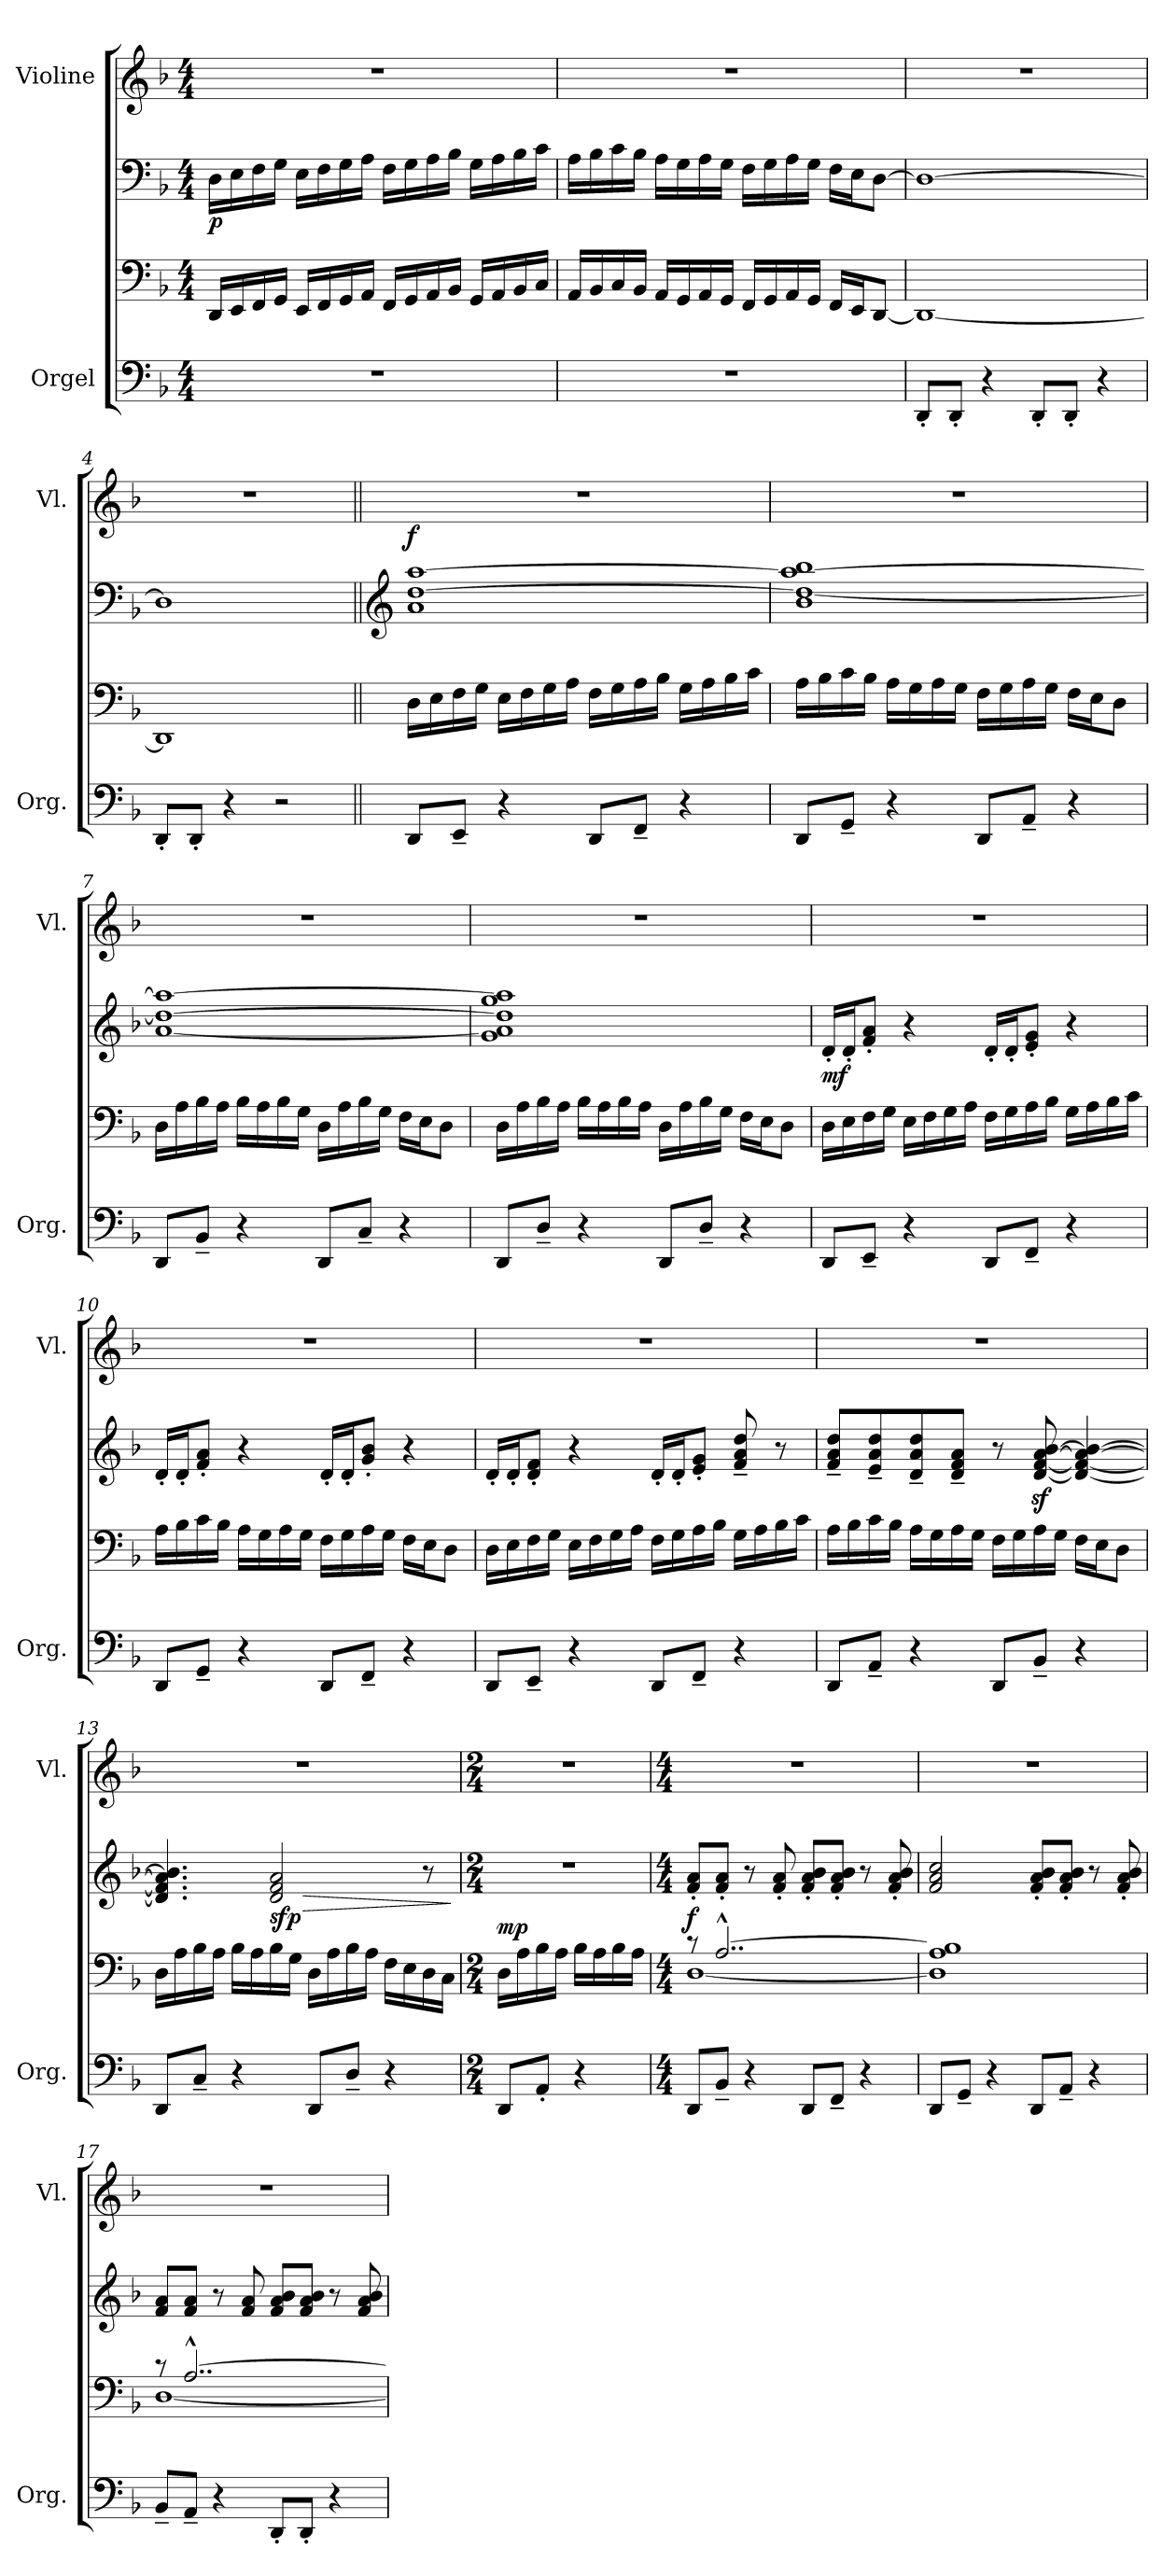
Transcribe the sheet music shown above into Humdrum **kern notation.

**kern	**kern	**kern	**dynam	**kern	**dynam
*part2	*part2	*part2	*part2	*part1	*part1
*staff4	*staff3	*staff2	*staff2/3/4	*staff1	*staff1
*I"Orgel	*	*	*	*I"Violine	*
*I'Org.	*	*	*	*I'Vl.	*
*clefF4	*clefF4	*clefF4	*	*clefG2	*
*k[b-]	*k[b-]	*k[b-]	*	*k[b-]	*
*M4/4	*M4/4	*M4/4	*	*M4/4	*
*MM94	*MM94	*MM94	*	*MM94	*
=1	=1	=1	=1	=1	=1
!	!	!	!LO:DY:b	!	!
1r	16DD/LL	16D\LL	p	1r	.
.	16EE/	16E\	.	.	.
.	16FF/	16F\	.	.	.
.	16GG/JJ	16G\JJ	.	.	.
.	16EE/LL	16E\LL	.	.	.
.	16FF/	16F\	.	.	.
.	16GG/	16G\	.	.	.
.	16AA/JJ	16A\JJ	.	.	.
.	16FF/LL	16F\LL	.	.	.
.	16GG/	16G\	.	.	.
.	16AA/	16A\	.	.	.
.	16BB-/JJ	16B-\JJ	.	.	.
.	16GG/LL	16G\LL	.	.	.
.	16AA/	16A\	.	.	.
.	16BB-/	16B-\	.	.	.
.	16C/JJ	16c\JJ	.	.	.
=2	=2	=2	=2	=2	=2
1r	16AA/LL	16A\LL	.	1r	.
.	16BB-/	16B-\	.	.	.
.	16C/	16c\	.	.	.
.	16BB-/JJ	16B-\JJ	.	.	.
.	16AA/LL	16A\LL	.	.	.
.	16GG/	16G\	.	.	.
.	16AA/	16A\	.	.	.
.	16GG/JJ	16G\JJ	.	.	.
.	16FF/LL	16F\LL	.	.	.
.	16GG/	16G\	.	.	.
.	16AA/	16A\	.	.	.
.	16GG/JJ	16G\JJ	.	.	.
.	16FF/LL	16F\LL	.	.	.
.	16EE/J	16E\J	.	.	.
.	[8DD/J	[8D\J	.	.	.
=3	=3	=3	=3	=3	=3
8DD'/L	1DD_	1D_	.	1r	.
8DD'/J	.	.	.	.	.
4r	.	.	.	.	.
8DD'/L	.	.	.	.	.
8DD'/J	.	.	.	.	.
4r	.	.	.	.	.
!!LO:LB:g=z
=4	=4	=4	=4	=4	=4
8DD'/L	1DD]	1D]	.	1r	.
8DD'/J	.	.	.	.	.
4r	.	.	.	.	.
2r	.	.	.	.	.
=5||	=5||	=5||	=5||	=5||	=5||
*	*	*clefG2	*	*	*
!	!	!	!	!	!LO:DY:b
8DD/L	16D\LL	1a [1dd [1aa	.	1r	f
.	16E\	.	.	.	.
8EE~/J	16F\	.	.	.	.
.	16G\JJ	.	.	.	.
4r	16E\LL	.	.	.	.
.	16F\	.	.	.	.
.	16G\	.	.	.	.
.	16A\JJ	.	.	.	.
8DD/L	16F\LL	.	.	.	.
.	16G\	.	.	.	.
8FF~/J	16A\	.	.	.	.
.	16B-\JJ	.	.	.	.
4r	16G\LL	.	.	.	.
.	16A\	.	.	.	.
.	16B-\	.	.	.	.
.	16c\JJ	.	.	.	.
=6	=6	=6	=6	=6	=6
8DD/L	16A\LL	1b- 1dd_ 1aa_ 1bb-	.	1r	.
.	16B-\	.	.	.	.
8GG~/J	16c\	.	.	.	.
.	16B-\JJ	.	.	.	.
4r	16A\LL	.	.	.	.
.	16G\	.	.	.	.
.	16A\	.	.	.	.
.	16G\JJ	.	.	.	.
8DD/L	16F\LL	.	.	.	.
.	16G\	.	.	.	.
8AA~/J	16A\	.	.	.	.
.	16G\JJ	.	.	.	.
4r	16F\LL	.	.	.	.
.	16E\J	.	.	.	.
.	8D\J	.	.	.	.
!!LO:LB:g=z
=7	=7	=7	=7	=7	=7
8DD/L	16D\LL	[1a 1dd_ 1aa_	.	1r	.
.	16A\	.	.	.	.
8BB-~/J	16B-\	.	.	.	.
.	16A\JJ	.	.	.	.
4r	16B-\LL	.	.	.	.
.	16A\	.	.	.	.
.	16B-\	.	.	.	.
.	16G\JJ	.	.	.	.
8DD/L	16D\LL	.	.	.	.
.	16A\	.	.	.	.
8C~/J	16B-\	.	.	.	.
.	16G\JJ	.	.	.	.
4r	16F\LL	.	.	.	.
.	16E\J	.	.	.	.
.	8D\J	.	.	.	.
=8	=8	=8	=8	=8	=8
8DD/L	16D\LL	1g 1a] 1dd] 1gg 1aa]	.	1r	.
.	16A\	.	.	.	.
8D~/J	16B-\	.	.	.	.
.	16A\JJ	.	.	.	.
4r	16B-\LL	.	.	.	.
.	16A\	.	.	.	.
.	16B-\	.	.	.	.
.	16A\JJ	.	.	.	.
8DD/L	16D\LL	.	.	.	.
.	16A\	.	.	.	.
8D~/J	16B-\	.	.	.	.
.	16G\JJ	.	.	.	.
4r	16F\LL	.	.	.	.
.	16E\J	.	.	.	.
.	8D\J	.	.	.	.
!!LO:PB:g=z
=9	=9	=9	=9	=9	=9
!	!	!	!LO:DY:b	!	!
8DD/L	16D\LL	16d'/LL	mf	1r	.
.	16E\	16d'/J	.	.	.
8EE~/J	16F\	8f/' 8a/'J	.	.	.
.	16G\JJ	.	.	.	.
4r	16E\LL	4r	.	.	.
.	16F\	.	.	.	.
.	16G\	.	.	.	.
.	16A\JJ	.	.	.	.
8DD/L	16F\LL	16d'/LL	.	.	.
.	16G\	16d'/J	.	.	.
8FF~/J	16A\	8e/' 8g/'J	.	.	.
.	16B-\JJ	.	.	.	.
4r	16G\LL	4r	.	.	.
.	16A\	.	.	.	.
.	16B-\	.	.	.	.
.	16c\JJ	.	.	.	.
=10	=10	=10	=10	=10	=10
8DD/L	16A\LL	16d'/LL	.	1r	.
.	16B-\	16d'/J	.	.	.
8GG~/J	16c\	8f/' 8a/'J	.	.	.
.	16B-\JJ	.	.	.	.
4r	16A\LL	4r	.	.	.
.	16G\	.	.	.	.
.	16A\	.	.	.	.
.	16G\JJ	.	.	.	.
8DD/L	16F\LL	16d'/LL	.	.	.
.	16G\	16d'/J	.	.	.
8FF~/J	16A\	8g/' 8b-/'J	.	.	.
.	16G\JJ	.	.	.	.
4r	16F\LL	4r	.	.	.
.	16E\J	.	.	.	.
.	8D\J	.	.	.	.
!!LO:LB:g=z
=11	=11	=11	=11	=11	=11
8DD/L	16D\LL	16d'/LL	.	1r	.
.	16E\	16d'/J	.	.	.
8EE~/J	16F\	8d/' 8f/'J	.	.	.
.	16G\JJ	.	.	.	.
4r	16E\LL	4r	.	.	.
.	16F\	.	.	.	.
.	16G\	.	.	.	.
.	16A\JJ	.	.	.	.
8DD/L	16F\LL	16d'/LL	.	.	.
.	16G\	16d'/J	.	.	.
8FF~/J	16A\	8e/' 8g/'J	.	.	.
.	16B-\JJ	.	.	.	.
4r	16G\LL	8f/~ 8a/~ 8dd/~	.	.	.
.	16A\	.	.	.	.
.	16B-\	8r	.	.	.
.	16c\JJ	.	.	.	.
=12	=12	=12	=12	=12	=12
8DD/L	16A\LL	8f/~ 8a/~ 8dd/~L	.	1r	.
.	16B-\	.	.	.	.
8AA~/J	16c\	8e/~ 8a/~ 8dd/~	.	.	.
.	16B-\JJ	.	.	.	.
4r	16A\LL	8d/~ 8a/~ 8dd/~	.	.	.
.	16G\	.	.	.	.
.	16A\	8d/~ 8f/~ 8a/~J	.	.	.
.	16G\JJ	.	.	.	.
8DD/L	16F\LL	8r	.	.	.
.	16G\	.	.	.	.
8BB-~/J	16A\	[8d/z< [8f/z< [8a/z< [8b-/z<	.	.	.
.	16G\JJ	.	.	.	.
4r	16F\LL	4d/_ 4f/_ 4a/_ 4b-/_	.	.	.
.	16E\J	.	.	.	.
.	8D\J	.	.	.	.
!!LO:LB:g=z
=13	=13	=13	=13	=13	=13
8DD/L	16D\LL	4.d/] 4.f/] 4.a/] 4.b-/]	.	1r	.
.	16A\	.	.	.	.
8C~/J	16B-\	.	.	.	.
.	16A\JJ	.	.	.	.
4r	16B-\LL	.	.	.	.
.	16A\	.	.	.	.
!	!	!	!LO:HP:b	!	!
!	!	!	!LO:DY:n=1:b	!	!
.	16B-\	2d/ 2f/ 2a/	> sfp	.	.
.	16G\JJ	.	.	.	.
8DD/L	16D\LL	.	.	.	.
.	16A\	.	.	.	.
8D~/J	16B-\	.	.	.	.
.	16A\JJ	.	.	.	.
4r	16F\LL	.	.	.	.
.	16E\	.	.	.	.
.	16D\	8r	.	.	.
.	16C\JJ	.	.	.	.
.	.	.	]	.	.
=14	=14	=14	=14	=14	=14
*M2/4	*M2/4	*M2/4	*	*M2/4	*
!	!	!	!LO:DY:a=2	!	!
8DD/L	16D\LL	2r	mp	2r	.
.	16A\	.	.	.	.
8AA'/J	16B-\	.	.	.	.
.	16A\JJ	.	.	.	.
4r	16B-\LL	.	.	.	.
.	16A\	.	.	.	.
.	16B-\	.	.	.	.
.	16A\JJ	.	.	.	.
=15	=15	=15	=15	=15	=15
*M4/4	*M4/4	*M4/4	*	*M4/4	*
*	*^	*	*	*	*
!	!	!	!	!LO:DY:a=2	!	!
8DD/L	8r	[1D	8f/' 8a/'L	f	1r	.
8BB-~/J	[2..A^^/	.	8f/' 8a/'J	.	.	.
4r	.	.	8r	.	.	.
.	.	.	8f/' 8a/'	.	.	.
8DD/L	.	.	8f/' 8a/' 8b-/'L	.	.	.
8FF~/J	.	.	8f/' 8a/' 8b-/'J	.	.	.
4r	.	.	8r	.	.	.
.	.	.	8f/' 8a/' 8b-/'	.	.	.
!!LO:PB:g=z
=16	=16	=16	=16	=16	=16	=16
8DD/L	1A] 1B-	1D]	2f/ 2a/ 2cc/	.	1r	.
8GG~/J	.	.	.	.	.	.
4r	.	.	.	.	.	.
8DD/L	.	.	8f/' 8a/' 8b-/'L	.	.	.
8AA~/J	.	.	8f/' 8a/' 8b-/'J	.	.	.
4r	.	.	8r	.	.	.
.	.	.	8f/' 8a/' 8b-/'	.	.	.
=17	=17	=17	=17	=17	=17	=17
8BB-~/L	8r	[1D	8f/ 8a/L	.	1r	.
8AA~/J	[2..A^^/	.	8f/ 8a/J	.	.	.
4r	.	.	8r	.	.	.
.	.	.	8f/ 8a/	.	.	.
8DD'/L	.	.	8f/ 8a/ 8b-/L	.	.	.
8DD'/J	.	.	8f/ 8a/ 8b-/J	.	.	.
4r	.	.	8r	.	.	.
.	.	.	8f/ 8a/ 8b-/	.	.	.
*	*v	*v	*	*	*	*
=	=	=	=	=	=
*-	*-	*-	*-	*-	*-
